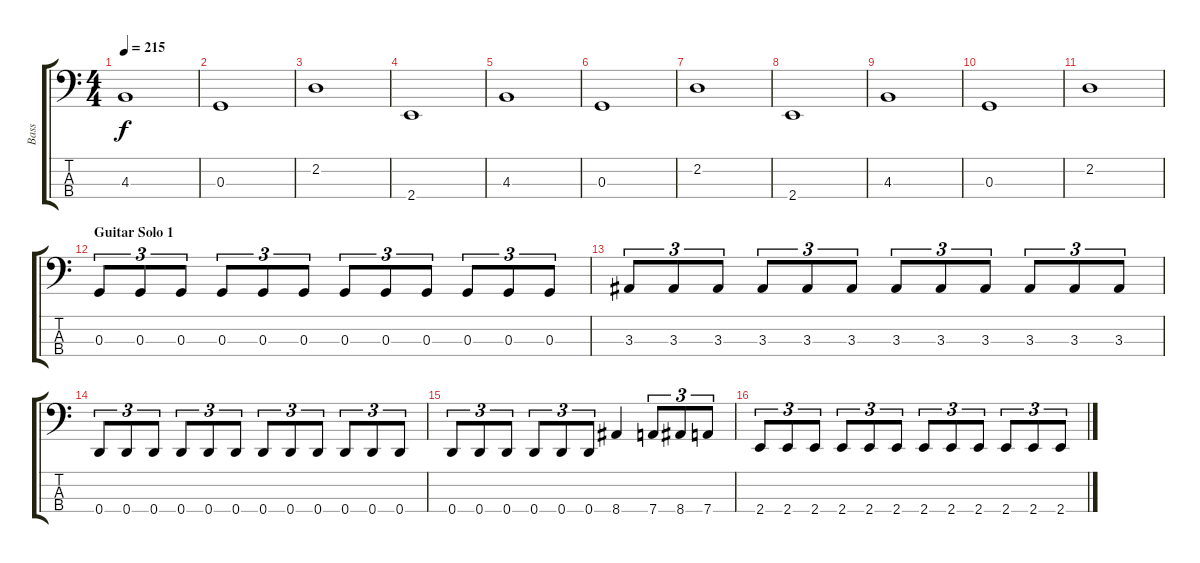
\track ("Bass" "Bass") {instrument electricbassfinger}
\staff {score tabs}
\tuning (F2 C2 G1 D1) {hide}
\ts (4 4)
\tempo 215
\clef f4
\ks c
4.3.1{dy f} |
0.3.1 |
2.2.1 |
2.4.1 |
4.3.1 |
0.3.1 |
2.2.1 |
2.4.1 |
4.3.1 |
0.3.1 |
2.2.1 |
\section ("" "Guitar Solo 1")
0.3.8{tu (3 2)} 0.3.8{tu (3 2)} 0.3.8{tu (3 2)} 0.3.8{tu (3 2)} 0.3.8{tu (3 2)} 0.3.8{tu (3 2)} 0.3.8{tu (3 2)} 0.3.8{tu (3 2)} 0.3.8{tu (3 2)} 0.3.8{tu (3 2)} 0.3.8{tu (3 2)} 0.3.8{tu (3 2)} |
3.3.8{tu (3 2)} 3.3.8{tu (3 2)} 3.3.8{tu (3 2)} 3.3.8{tu (3 2)} 3.3.8{tu (3 2)} 3.3.8{tu (3 2)} 3.3.8{tu (3 2)} 3.3.8{tu (3 2)} 3.3.8{tu (3 2)} 3.3.8{tu (3 2)} 3.3.8{tu (3 2)} 3.3.8{tu (3 2)} |
0.4.8{tu (3 2)} 0.4.8{tu (3 2)} 0.4.8{tu (3 2)} 0.4.8{tu (3 2)} 0.4.8{tu (3 2)} 0.4.8{tu (3 2)} 0.4.8{tu (3 2)} 0.4.8{tu (3 2)} 0.4.8{tu (3 2)} 0.4.8{tu (3 2)} 0.4.8{tu (3 2)} 0.4.8{tu (3 2)} |
0.4.8{tu (3 2)} 0.4.8{tu (3 2)} 0.4.8{tu (3 2)} 0.4.8{tu (3 2)} 0.4.8{tu (3 2)} 0.4.8{tu (3 2)} 8.4.4 7.4.8{tu (3 2)} 8.4.8{tu (3 2)} 7.4.8{tu (3 2)} |
2.4.8{tu (3 2)} 2.4.8{tu (3 2)} 2.4.8{tu (3 2)} 2.4.8{tu (3 2)} 2.4.8{tu (3 2)} 2.4.8{tu (3 2)} 2.4.8{tu (3 2)} 2.4.8{tu (3 2)} 2.4.8{tu (3 2)} 2.4.8{tu (3 2)} 2.4.8{tu (3 2)} 2.4.8{tu (3 2)}
